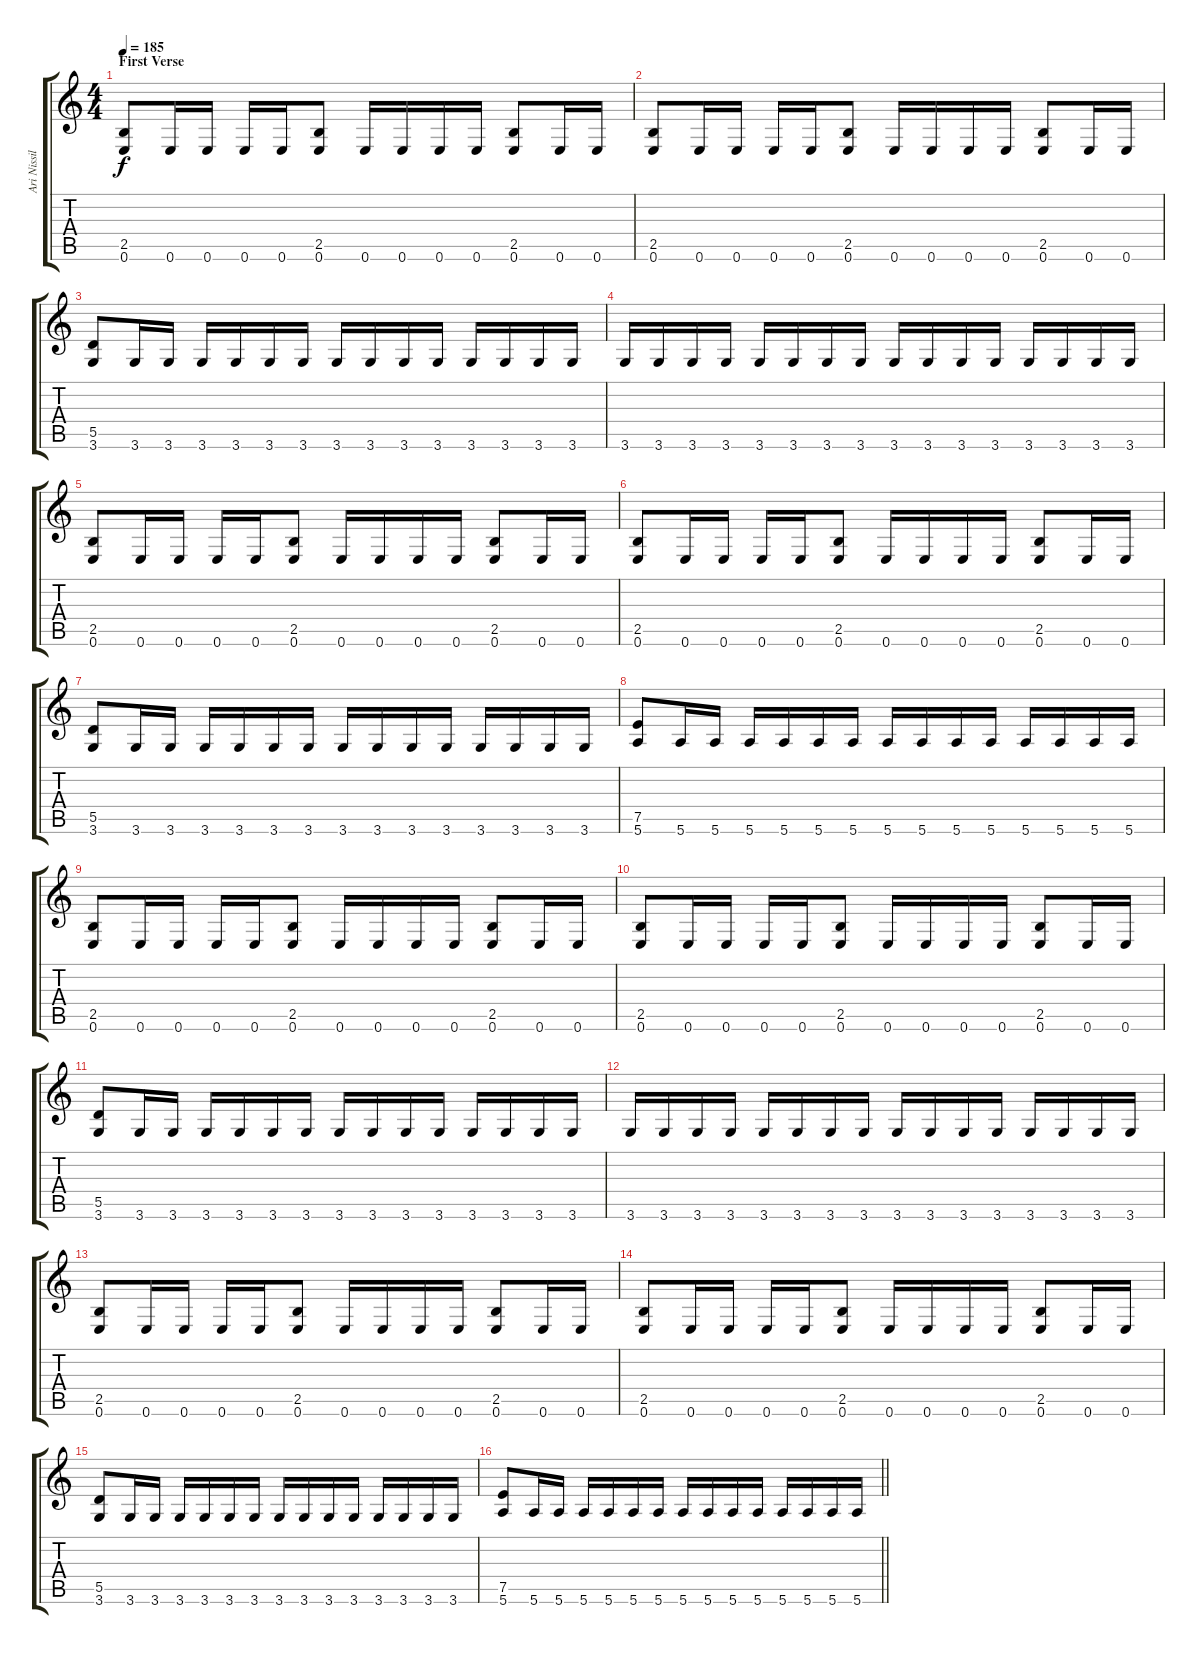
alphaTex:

\track ("Ari Nissilä '' WarTechs ''" "Ari Nissil") {instrument distortionguitar}
\staff {score tabs}
\tuning (E4 B3 G3 D3 A2 E2) {hide}
\ts (4 4)
\section ("" "First Verse")
\tempo 185
\clef g2
\ks c
(2.5 0.6).8{dy f} 0.6.16 0.6.16 0.6.16 0.6.16 (2.5 0.6).8 0.6.16 0.6.16 0.6.16 0.6.16 (2.5 0.6).8 0.6.16 0.6.16 |
(2.5 0.6).8 0.6.16 0.6.16 0.6.16 0.6.16 (2.5 0.6).8 0.6.16 0.6.16 0.6.16 0.6.16 (2.5 0.6).8 0.6.16 0.6.16 |
(5.5 3.6).8 3.6.16 3.6.16 3.6.16 3.6.16 3.6.16 3.6.16 3.6.16 3.6.16 3.6.16 3.6.16 3.6.16 3.6.16 3.6.16 3.6.16 |
3.6.16 3.6.16 3.6.16 3.6.16 3.6.16 3.6.16 3.6.16 3.6.16 3.6.16 3.6.16 3.6.16 3.6.16 3.6.16 3.6.16 3.6.16 3.6.16 |
(2.5 0.6).8 0.6.16 0.6.16 0.6.16 0.6.16 (2.5 0.6).8 0.6.16 0.6.16 0.6.16 0.6.16 (2.5 0.6).8 0.6.16 0.6.16 |
(2.5 0.6).8 0.6.16 0.6.16 0.6.16 0.6.16 (2.5 0.6).8 0.6.16 0.6.16 0.6.16 0.6.16 (2.5 0.6).8 0.6.16 0.6.16 |
(5.5 3.6).8 3.6.16 3.6.16 3.6.16 3.6.16 3.6.16 3.6.16 3.6.16 3.6.16 3.6.16 3.6.16 3.6.16 3.6.16 3.6.16 3.6.16 |
(7.5 5.6).8 5.6.16 5.6.16 5.6.16 5.6.16 5.6.16 5.6.16 5.6.16 5.6.16 5.6.16 5.6.16 5.6.16 5.6.16 5.6.16 5.6.16 |
(2.5 0.6).8 0.6.16 0.6.16 0.6.16 0.6.16 (2.5 0.6).8 0.6.16 0.6.16 0.6.16 0.6.16 (2.5 0.6).8 0.6.16 0.6.16 |
(2.5 0.6).8 0.6.16 0.6.16 0.6.16 0.6.16 (2.5 0.6).8 0.6.16 0.6.16 0.6.16 0.6.16 (2.5 0.6).8 0.6.16 0.6.16 |
(5.5 3.6).8 3.6.16 3.6.16 3.6.16 3.6.16 3.6.16 3.6.16 3.6.16 3.6.16 3.6.16 3.6.16 3.6.16 3.6.16 3.6.16 3.6.16 |
3.6.16 3.6.16 3.6.16 3.6.16 3.6.16 3.6.16 3.6.16 3.6.16 3.6.16 3.6.16 3.6.16 3.6.16 3.6.16 3.6.16 3.6.16 3.6.16 |
(2.5 0.6).8 0.6.16 0.6.16 0.6.16 0.6.16 (2.5 0.6).8 0.6.16 0.6.16 0.6.16 0.6.16 (2.5 0.6).8 0.6.16 0.6.16 |
(2.5 0.6).8 0.6.16 0.6.16 0.6.16 0.6.16 (2.5 0.6).8 0.6.16 0.6.16 0.6.16 0.6.16 (2.5 0.6).8 0.6.16 0.6.16 |
(5.5 3.6).8 3.6.16 3.6.16 3.6.16 3.6.16 3.6.16 3.6.16 3.6.16 3.6.16 3.6.16 3.6.16 3.6.16 3.6.16 3.6.16 3.6.16 |
\barLineRight lightlight
(7.5 5.6).8 5.6.16 5.6.16 5.6.16 5.6.16 5.6.16 5.6.16 5.6.16 5.6.16 5.6.16 5.6.16 5.6.16 5.6.16 5.6.16 5.6.16
